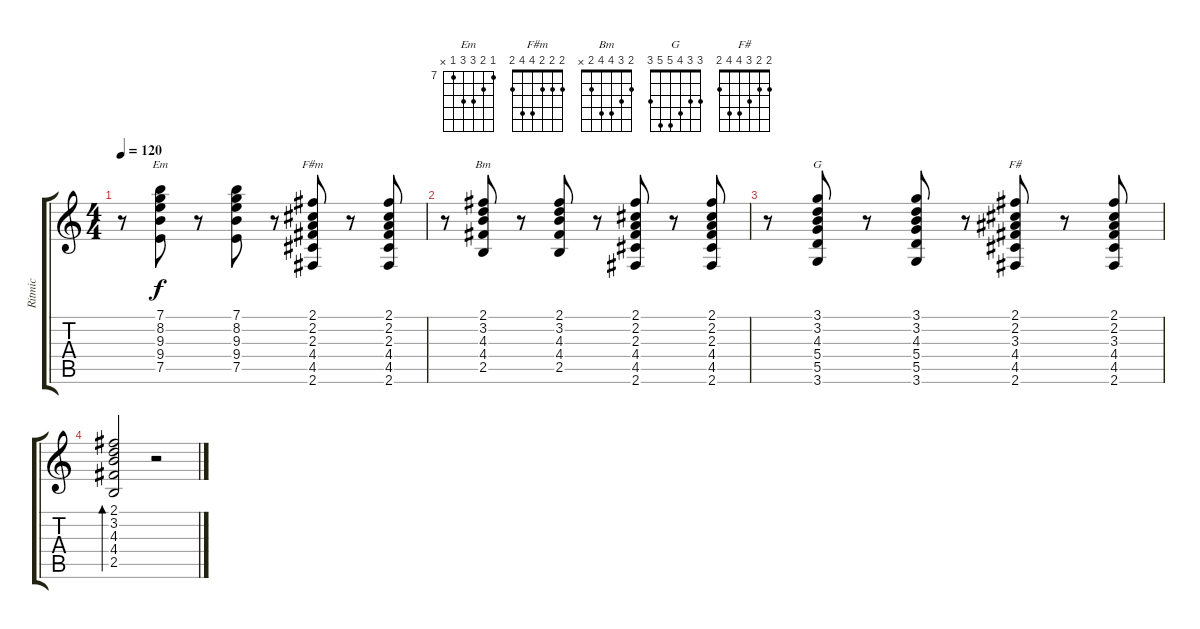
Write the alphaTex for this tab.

\track ("Ritmic" "Ritmic") {instrument acousticguitarnylon}
\staff {score tabs}
\tuning (E4 B3 G3 D3 A2 E2) {hide}
\chord ("Em" 7 8 9 9 7 x) {firstfret 7}
\chord ("F#m" 2 2 2 4 4 2)
\chord ("Bm" 2 3 4 4 2 x)
\chord ("G" 3 3 4 5 5 3)
\chord ("F#" 2 2 3 4 4 2)
\ts (4 4)
\tempo 120
\clef g2
\ks c
r.8{dy f} (7.1 8.2 9.3 9.4 7.5).8{ch "Em"} r.8 (7.1 8.2 9.3 9.4 7.5).8 r.8 (2.1 2.2 2.3 4.4 4.5 2.6).8{ch "F#m"} r.8 (2.1 2.2 2.3 4.4 4.5 2.6).8 |
r.8 (2.1 3.2 4.3 4.4 2.5).8{ch "Bm"} r.8 (2.1 3.2 4.3 4.4 2.5).8 r.8 (2.1 2.2 2.3 4.4 4.5 2.6).8 r.8 (2.1 2.2 2.3 4.4 4.5 2.6).8 |
r.8 (3.1 3.2 4.3 5.4 5.5 3.6).8{ch "G"} r.8 (3.1 3.2 4.3 5.4 5.5 3.6).8 r.8 (2.1 2.2 3.3 4.4 4.5 2.6).8{ch "F#"} r.8 (2.1 2.2 3.3 4.4 4.5 2.6).8 |
(2.1 3.2 4.3 4.4 2.5).2{bd 240} r.2
